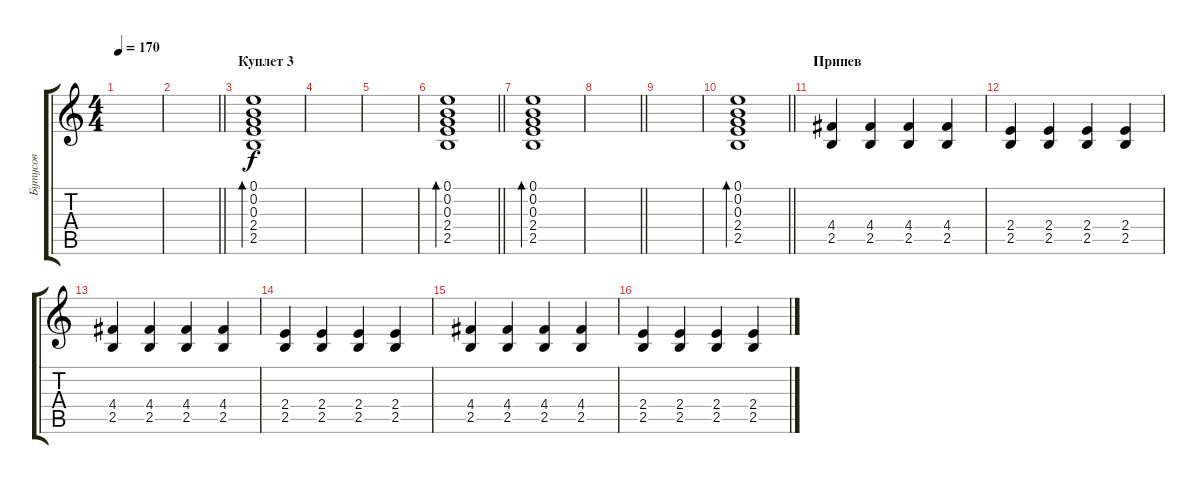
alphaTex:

\track ("Бутусов" "Бутусов") {instrument electricguitarclean}
\staff {score tabs}
\tuning (E4 B3 G3 D3 A2 E2) {hide}
\ts (4 4)
\tempo 170
\clef g2
\ks c
|
\barLineRight lightlight
|
\section ("" "Куплет 3")
(0.1 0.2 0.3 2.4 2.5).1{bd 240} |
|
|
\barLineRight lightlight
(0.1 0.2 0.3 2.4 2.5).1{bd 240} |
(0.1 0.2 0.3 2.4 2.5).1{bd 240} |
\barLineRight lightlight
|
|
\barLineRight lightlight
(0.1 0.2 0.3 2.4 2.5).1{bd 240} |
\section ("" "Припев")
(4.4 2.5).4 (4.4 2.5).4 (4.4 2.5).4 (4.4 2.5).4 |
(2.4 2.5).4 (2.4 2.5).4 (2.4 2.5).4 (2.4 2.5).4 |
(4.4 2.5).4 (4.4 2.5).4 (4.4 2.5).4 (4.4 2.5).4 |
(2.4 2.5).4 (2.4 2.5).4 (2.4 2.5).4 (2.4 2.5).4 |
(4.4 2.5).4 (4.4 2.5).4 (4.4 2.5).4 (4.4 2.5).4 |
(2.4 2.5).4 (2.4 2.5).4 (2.4 2.5).4 (2.4 2.5).4
